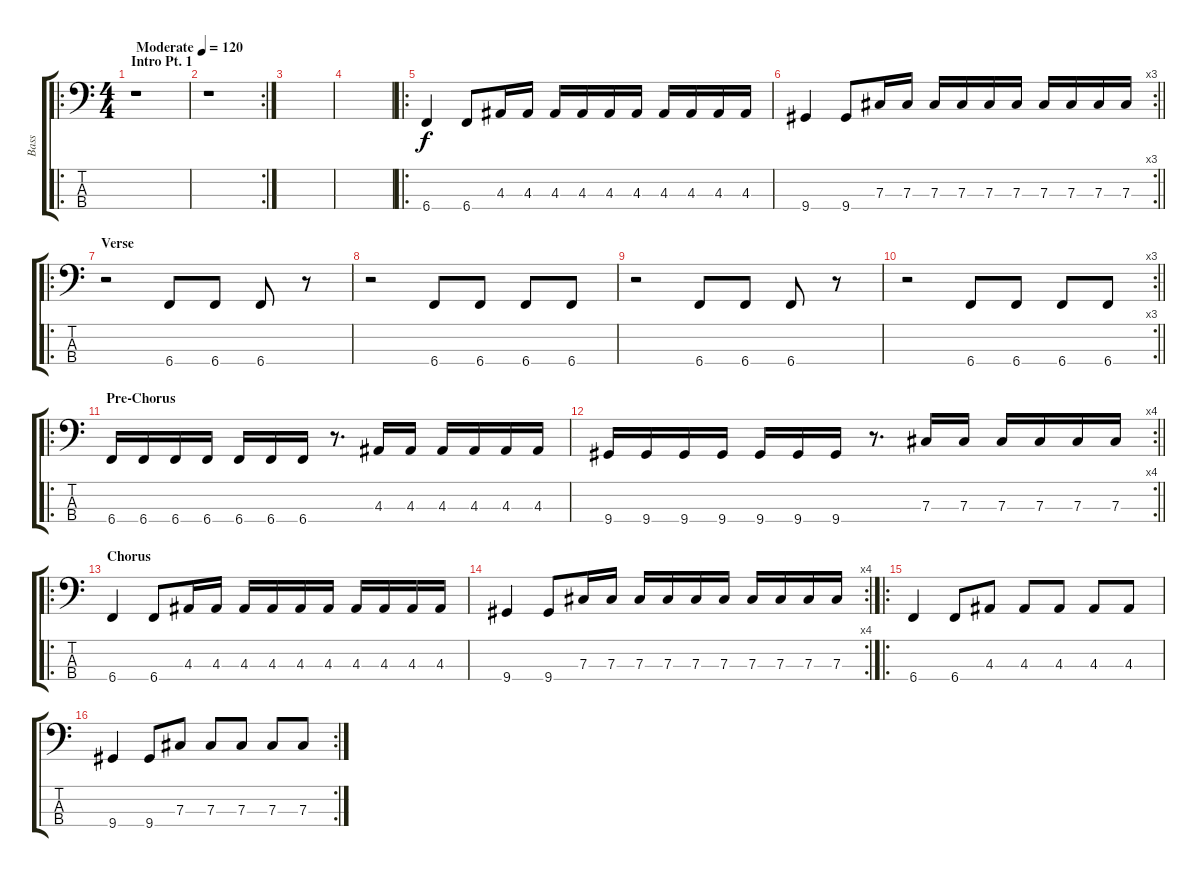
\track ("Bass" "Bass") {instrument electricbasspick}
\staff {score tabs}
\tuning (E2 B1 Gb1 B0) {hide}
\ro
\ts (4 4)
\section ("" "Intro Pt. 1")
\tempo (120 "Moderate")
\clef f4
\ks c
r.1{dy f instrument electricbasspick} |
\rc 2
r.1 |
|
|
\ro
6.4.4 6.4.8 4.3.16 4.3.16 4.3.16 4.3.16 4.3.16 4.3.16 4.3.16 4.3.16 4.3.16 4.3.16 |
\rc 3
\barLineRight lightlight
9.4.4 9.4.8 7.3.16 7.3.16 7.3.16 7.3.16 7.3.16 7.3.16 7.3.16 7.3.16 7.3.16 7.3.16 |
\ro
\section ("" "Verse")
r.2 6.4.8 6.4.8 6.4.8 r.8 |
r.2 6.4.8 6.4.8 6.4.8 6.4.8 |
r.2 6.4.8 6.4.8 6.4.8 r.8 |
\rc 3
\barLineRight lightlight
r.2 6.4.8 6.4.8 6.4.8 6.4.8 |
\ro
\section ("" "Pre-Chorus")
6.4.16 6.4.16 6.4.16 6.4.16 6.4.16 6.4.16 6.4.16 r.8{d} 4.3.16 4.3.16 4.3.16 4.3.16 4.3.16 4.3.16 |
\rc 4
\barLineRight lightlight
9.4.16 9.4.16 9.4.16 9.4.16 9.4.16 9.4.16 9.4.16 r.8{d} 7.3.16 7.3.16 7.3.16 7.3.16 7.3.16 7.3.16 |
\ro
\section ("" "Chorus")
6.4.4 6.4.8 4.3.16 4.3.16 4.3.16 4.3.16 4.3.16 4.3.16 4.3.16 4.3.16 4.3.16 4.3.16 |
\rc 4
9.4.4 9.4.8 7.3.16 7.3.16 7.3.16 7.3.16 7.3.16 7.3.16 7.3.16 7.3.16 7.3.16 7.3.16 |
\ro
6.4.4 6.4.8 4.3.8 4.3.8 4.3.8 4.3.8 4.3.8 |
\rc 2
9.4.4 9.4.8 7.3.8 7.3.8 7.3.8 7.3.8 7.3.8
